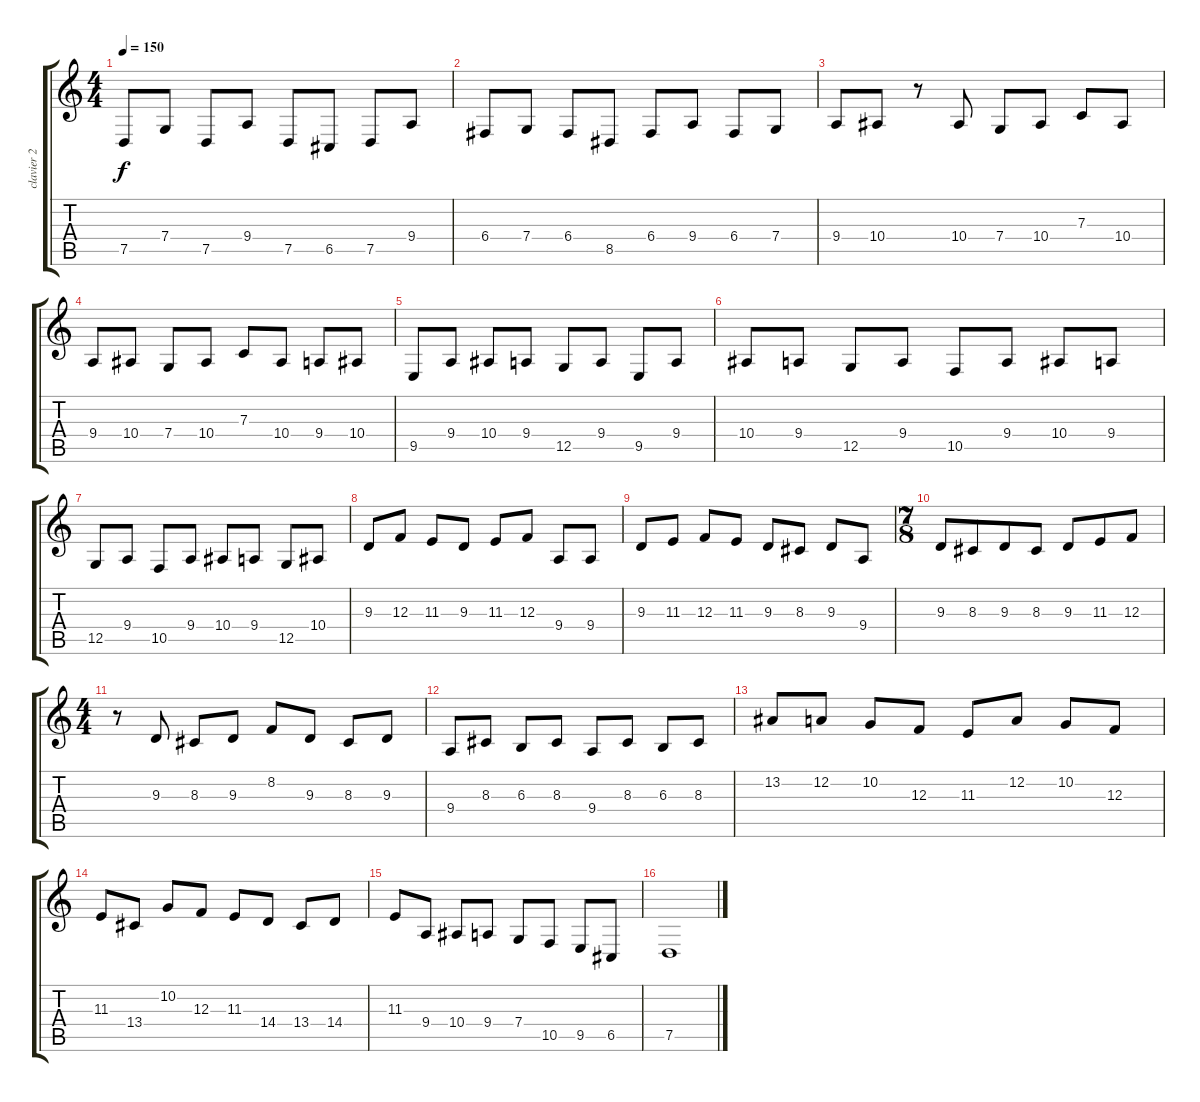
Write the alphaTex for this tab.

\track ("clavier 2" "clavier 2") {instrument pad3polysynth}
\staff {score tabs}
\tuning (D4 A3 F3 C3 G2 D2) {hide}
\ts (4 4)
\tempo 150
\clef g2
\ks c
7.5.8{dy f} 7.4.8 7.5.8 9.4.8 7.5.8 6.5.8 7.5.8 9.4.8 |
6.4.8 7.4.8 6.4.8 8.5.8 6.4.8 9.4.8 6.4.8 7.4.8 |
9.4.8 10.4.8 r.8 10.4.8 7.4.8 10.4.8 7.3.8 10.4.8 |
9.4.8 10.4.8 7.4.8 10.4.8 7.3.8 10.4.8 9.4.8 10.4.8 |
9.5.8 9.4.8 10.4.8 9.4.8 12.5.8 9.4.8 9.5.8 9.4.8 |
10.4.8 9.4.8 12.5.8 9.4.8 10.5.8 9.4.8 10.4.8 9.4.8 |
12.5.8 9.4.8 10.5.8 9.4.8 10.4.8 9.4.8 12.5.8 10.4.8 |
9.3.8 12.3.8 11.3.8 9.3.8 11.3.8 12.3.8 9.4.8 9.4.8 |
9.3.8 11.3.8 12.3.8 11.3.8 9.3.8 8.3.8 9.3.8 9.4.8 |
\ts (7 8)
9.3.8 8.3.8 9.3.8 8.3.8 9.3.8 11.3.8 12.3.8 |
\ts (4 4)
r.8 9.3.8 8.3.8 9.3.8 8.2.8 9.3.8 8.3.8 9.3.8 |
9.4.8 8.3.8 6.3.8 8.3.8 9.4.8 8.3.8 6.3.8 8.3.8 |
13.2.8 12.2.8 10.2.8 12.3.8 11.3.8 12.2.8 10.2.8 12.3.8 |
11.3.8 13.4.8 10.2.8 12.3.8 11.3.8 14.4.8 13.4.8 14.4.8 |
11.3.8 9.4.8 10.4.8 9.4.8 7.4.8 10.5.8 9.5.8 6.5.8 |
7.5.1
